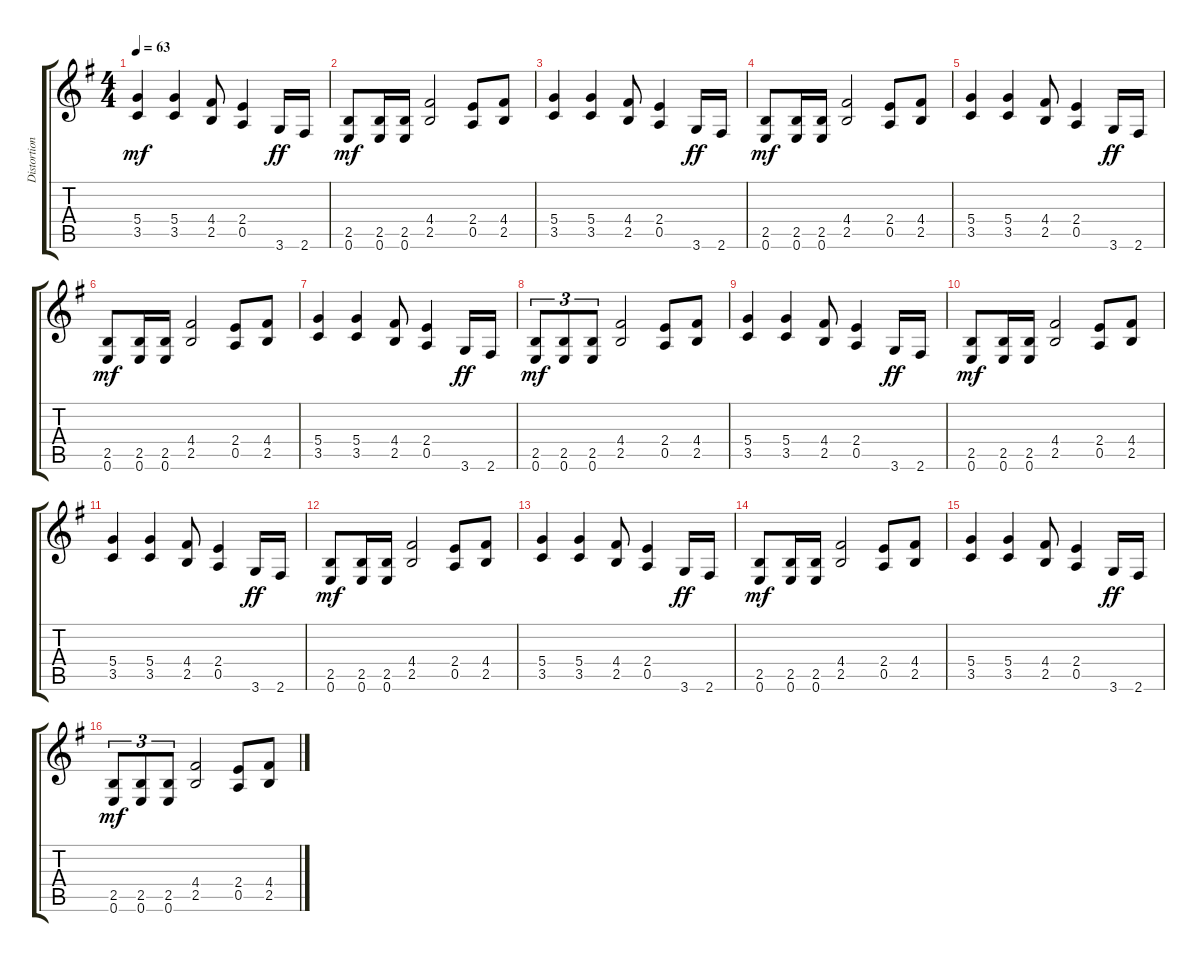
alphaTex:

\track ("Distortion" "Distortion") {instrument overdrivenguitar}
\staff {score tabs}
\tuning (E4 B3 G3 D3 A2 E2) {hide}
\ts (4 4)
\tempo 63
\clef g2
\ks g
(5.4 3.5).4{dy mf} (5.4 3.5).4 (4.4 2.5).8 (2.4 0.5).4 3.6.16{dy ff} 2.6.16 |
(2.5 0.6).8{dy mf} (2.5 0.6).16 (2.5 0.6).16 (4.4 2.5).2 (2.4 0.5).8 (4.4 2.5).8 |
(5.4 3.5).4 (5.4 3.5).4 (4.4 2.5).8 (2.4 0.5).4 3.6.16{dy ff} 2.6.16 |
(2.5 0.6).8{dy mf} (2.5 0.6).16 (2.5 0.6).16 (4.4 2.5).2 (2.4 0.5).8 (4.4 2.5).8 |
(5.4 3.5).4 (5.4 3.5).4 (4.4 2.5).8 (2.4 0.5).4 3.6.16{dy ff} 2.6.16 |
(2.5 0.6).8{dy mf} (2.5 0.6).16 (2.5 0.6).16 (4.4 2.5).2 (2.4 0.5).8 (4.4 2.5).8 |
(5.4 3.5).4 (5.4 3.5).4 (4.4 2.5).8 (2.4 0.5).4 3.6.16{dy ff} 2.6.16 |
(2.5 0.6).8{tu (3 2) dy mf} (2.5 0.6).8{tu (3 2)} (2.5 0.6).8{tu (3 2)} (4.4 2.5).2 (2.4 0.5).8 (4.4 2.5).8 |
(5.4 3.5).4 (5.4 3.5).4 (4.4 2.5).8 (2.4 0.5).4 3.6.16{dy ff} 2.6.16 |
(2.5 0.6).8{dy mf} (2.5 0.6).16 (2.5 0.6).16 (4.4 2.5).2 (2.4 0.5).8 (4.4 2.5).8 |
(5.4 3.5).4 (5.4 3.5).4 (4.4 2.5).8 (2.4 0.5).4 3.6.16{dy ff} 2.6.16 |
(2.5 0.6).8{dy mf} (2.5 0.6).16 (2.5 0.6).16 (4.4 2.5).2 (2.4 0.5).8 (4.4 2.5).8 |
(5.4 3.5).4 (5.4 3.5).4 (4.4 2.5).8 (2.4 0.5).4 3.6.16{dy ff} 2.6.16 |
(2.5 0.6).8{dy mf} (2.5 0.6).16 (2.5 0.6).16 (4.4 2.5).2 (2.4 0.5).8 (4.4 2.5).8 |
(5.4 3.5).4 (5.4 3.5).4 (4.4 2.5).8 (2.4 0.5).4 3.6.16{dy ff} 2.6.16 |
(2.5 0.6).8{tu (3 2) dy mf} (2.5 0.6).8{tu (3 2)} (2.5 0.6).8{tu (3 2)} (4.4 2.5).2 (2.4 0.5).8 (4.4 2.5).8
